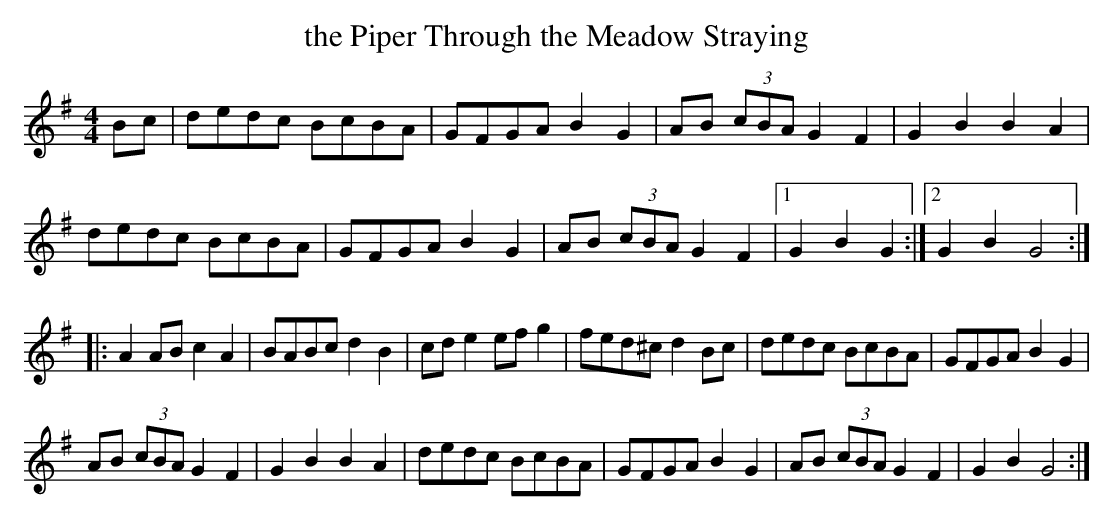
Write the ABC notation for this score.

X:1
T:the Piper Through the Meadow Straying
M:4/4
K:G major
Bc |\
dedc BcBA | GFGA B2G2 | AB (3cBA G2F2 | G2B2 B2A2 |! \
dedc BcBA | GFGA B2G2 | AB (3cBA G2F2 |1 G2B2 G2 :|2 G2B2 G4 :: !\
A2AB c2A2 | BABc d2B2 | cde2 efg2 | fed^c d2Bc |\
dedc BcBA | GFGA B2G2 | ! AB (3cBA G2F2 | G2B2 B2A2 | \
dedc BcBA | GFGA B2G2 | AB (3cBA G2F2 | G2B2 G4 :|
